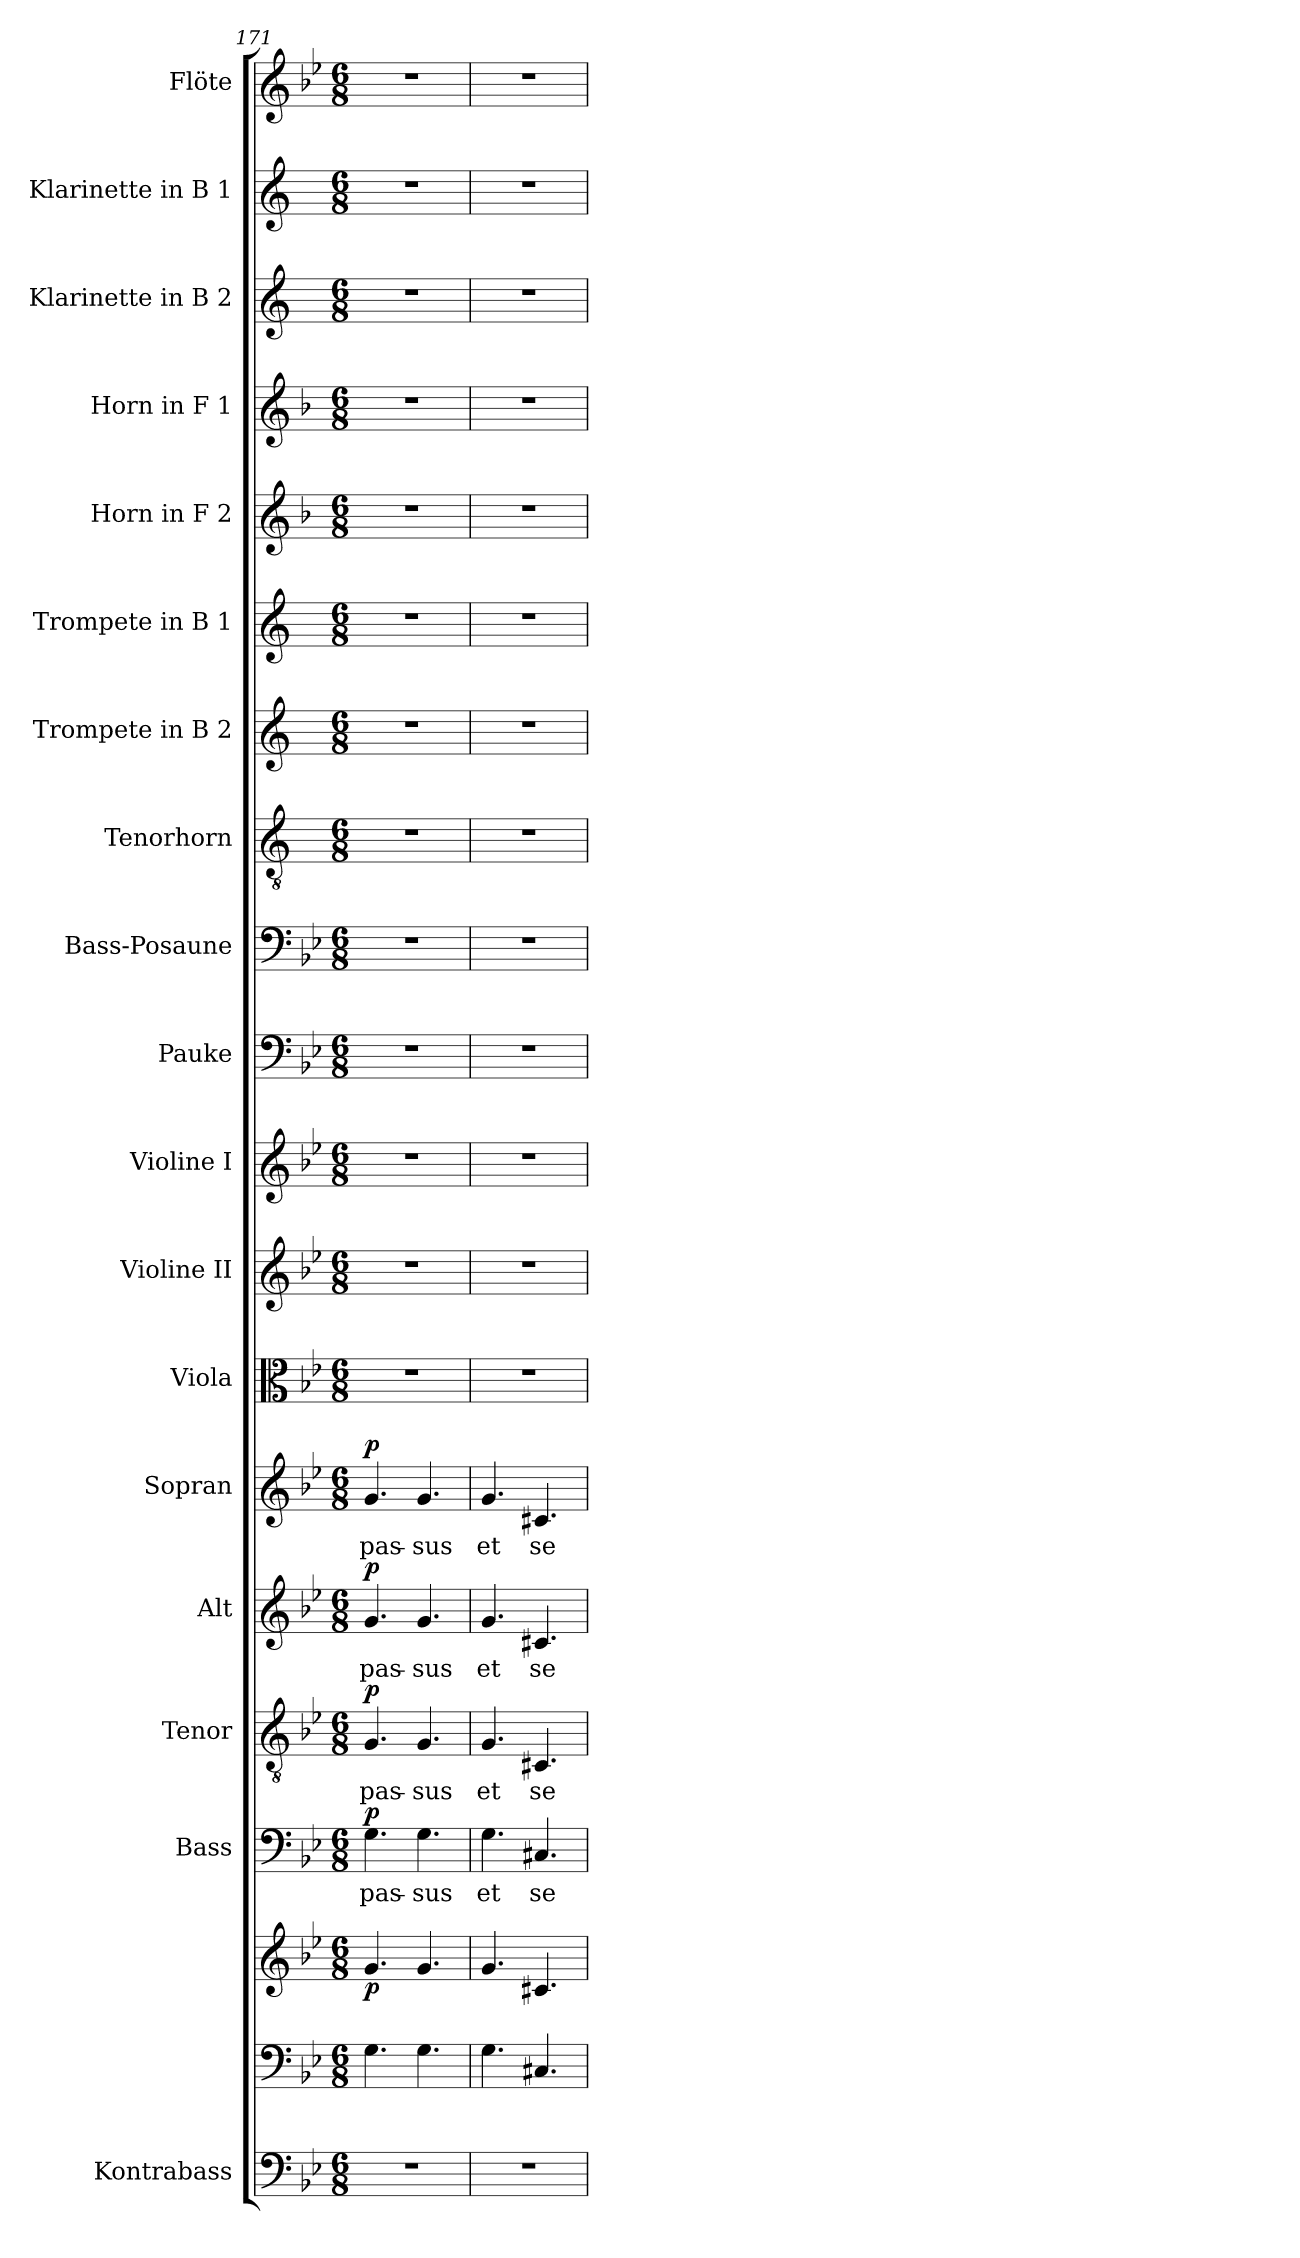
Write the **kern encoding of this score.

**kern	**kern	**kern	**dynam	**kern	**text	**dynam	**kern	**text	**dynam	**kern	**text	**dynam	**kern	**text	**dynam	**kern	**kern	**kern	**kern	**kern	**kern	**kern	**kern	**kern	**kern	**kern	**kern	**kern
*part19	*part18	*part18	*part18	*part17	*part17	*part17	*part16	*part16	*part16	*part15	*part15	*part15	*part14	*part14	*part14	*part13	*part12	*part11	*part10	*part9	*part8	*part7	*part6	*part5	*part4	*part3	*part2	*part1
*staff20	*staff19	*staff18	*staff18/19	*staff17	*staff17	*staff17	*staff16	*staff16	*staff16	*staff15	*staff15	*staff15	*staff14	*staff14	*staff14	*staff13	*staff12	*staff11	*staff10	*staff9	*staff8	*staff7	*staff6	*staff5	*staff4	*staff3	*staff2	*staff1
*I"Kontrabass	*	*	*	*I"Bass	*	*	*I"Tenor	*	*	*I"Alt	*	*	*I"Sopran	*	*	*I"Viola	*I"Violine II	*I"Violine I	*I"Pauke	*I"Bass-Posaune	*I"Tenorhorn	*I"Trompete in B 2	*I"Trompete in B 1	*I"Horn in F 2	*I"Horn in F 1	*I"Klarinette in B 2	*I"Klarinette in B 1	*I"Flöte
*I'Kb.	*	*	*	*I'B	*	*	*I'T	*	*	*I'A	*	*	*I'S	*	*	*I'Vla.	*I'Vl. II	*I'Vl. I	*I'Pk.	*I'B. Pos.	*I'T	*	*	*I'Hrn. 2	*I'Hrn. 1	*	*	*I'Fl.
!!LO:PB:g=z
*clefF4	*clefF4	*clefG2	*	*clefF4	*	*	*clefGv2	*	*	*clefG2	*	*	*clefG2	*	*	*clefC3	*clefG2	*clefG2	*clefF4	*clefF4	*clefGv2	*clefG2	*clefG2	*clefG2	*clefG2	*clefG2	*clefG2	*clefG2
*ITrd7c12	*	*	*	*	*	*	*	*	*	*	*	*	*	*	*	*	*	*	*	*	*ITrd1c2	*ITrd1c2	*ITrd1c2	*ITrd4c7	*ITrd4c7	*ITrd1c2	*ITrd1c2	*
*k[b-e-]	*k[b-e-]	*k[b-e-]	*	*k[b-e-]	*	*	*k[b-e-]	*	*	*k[b-e-]	*	*	*k[b-e-]	*	*	*k[b-e-]	*k[b-e-]	*k[b-e-]	*k[b-e-]	*k[b-e-]	*k[b-e-]	*k[b-e-]	*k[b-e-]	*k[b-e-]	*k[b-e-]	*k[b-e-]	*k[b-e-]	*k[b-e-]
*B-:	*B-:	*B-:	*	*B-:	*	*	*B-:	*	*	*B-:	*	*	*B-:	*	*	*B-:	*B-:	*B-:	*B-:	*B-:	*B-:	*B-:	*B-:	*B-:	*B-:	*B-:	*B-:	*B-:
*M6/8	*M6/8	*M6/8	*	*M6/8	*	*	*M6/8	*	*	*M6/8	*	*	*M6/8	*	*	*M6/8	*M6/8	*M6/8	*M6/8	*M6/8	*M6/8	*M6/8	*M6/8	*M6/8	*M6/8	*M6/8	*M6/8	*M6/8
=171	=171	=171	=171	=171	=171	=171	=171	=171	=171	=171	=171	=171	=171	=171	=171	=171	=171	=171	=171	=171	=171	=171	=171	=171	=171	=171	=171	=171
!	!	!	!LO:DY:b	!	!LO:LY:b	!LO:DY:a	!	!LO:LY:b	!LO:DY:a	!	!LO:LY:b	!LO:DY:a	!	!LO:LY:b	!LO:DY:a	!	!	!	!	!	!	!	!	!	!	!	!	!
2.r	4.G\	4.g/	p	4.G\	pas-	p	4.G/	pas-	p	4.g/	pas-	p	4.g/	pas-	p	2.r	2.r	2.r	2.r	2.r	2.r	2.r	2.r	2.r	2.r	2.r	2.r	2.r
!	!	!	!	!	!LO:LY:b	!	!	!LO:LY:b	!	!	!LO:LY:b	!	!	!LO:LY:b	!	!	!	!	!	!	!	!	!	!	!	!	!	!
.	4.G\	4.g/	.	4.G\	-sus	.	4.G/	-sus	.	4.g/	-sus	.	4.g/	-sus	.	.	.	.	.	.	.	.	.	.	.	.	.	.
=172	=172	=172	=172	=172	=172	=172	=172	=172	=172	=172	=172	=172	=172	=172	=172	=172	=172	=172	=172	=172	=172	=172	=172	=172	=172	=172	=172	=172
!	!	!	!	!	!LO:LY:b	!	!	!LO:LY:b	!	!	!LO:LY:b	!	!	!LO:LY:b	!	!	!	!	!	!	!	!	!	!	!	!	!	!
2.r	4.G\	4.g/	.	4.G\	et	.	4.G/	et	.	4.g/	et	.	4.g/	et	.	2.r	2.r	2.r	2.r	2.r	2.r	2.r	2.r	2.r	2.r	2.r	2.r	2.r
!	!	!	!	!	!LO:LY:b	!	!	!LO:LY:b	!	!	!LO:LY:b	!	!	!LO:LY:b	!	!	!	!	!	!	!	!	!	!	!	!	!	!
.	4.C#X/	4.c#X/	.	4.C#X/	se-	.	4.C#X/	se-	.	4.c#X/	se-	.	4.c#X/	se-	.	.	.	.	.	.	.	.	.	.	.	.	.	.
=	=	=	=	=	=	=	=	=	=	=	=	=	=	=	=	=	=	=	=	=	=	=	=	=	=	=	=	=
*-	*-	*-	*-	*-	*-	*-	*-	*-	*-	*-	*-	*-	*-	*-	*-	*-	*-	*-	*-	*-	*-	*-	*-	*-	*-	*-	*-	*-
